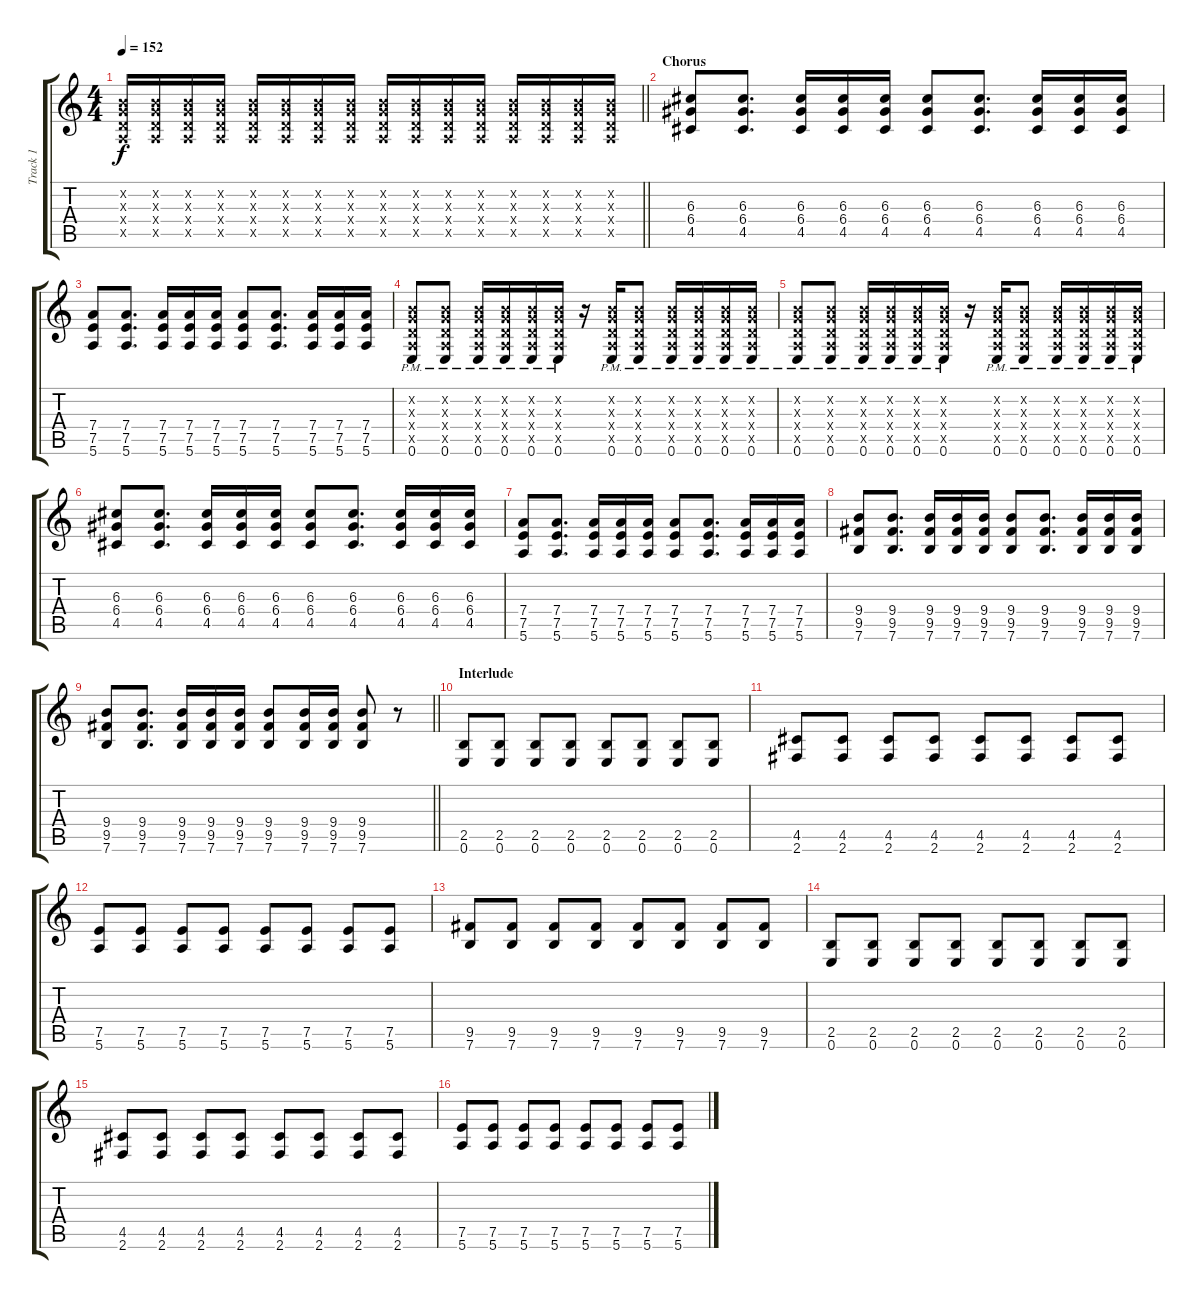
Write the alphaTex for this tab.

\track ("Track 1" "Track 1") {instrument distortionguitar}
\staff {score tabs}
\tuning (E4 B3 G3 D3 A2 E2) {hide}
\ts (4 4)
\tempo 152
\clef g2
\barLineRight lightlight
\ks c
(0.2{x} 0.3{x} 0.4{x} 0.5{x}).16{dy f} (0.2{x} 0.3{x} 0.4{x} 0.5{x}).16 (0.2{x} 0.3{x} 0.4{x} 0.5{x}).16 (0.2{x} 0.3{x} 0.4{x} 0.5{x}).16 (0.2{x} 0.3{x} 0.4{x} 0.5{x}).16 (0.2{x} 0.3{x} 0.4{x} 0.5{x}).16 (0.2{x} 0.3{x} 0.4{x} 0.5{x}).16 (0.2{x} 0.3{x} 0.4{x} 0.5{x}).16 (0.2{x} 0.3{x} 0.4{x} 0.5{x}).16 (0.2{x} 0.3{x} 0.4{x} 0.5{x}).16 (0.2{x} 0.3{x} 0.4{x} 0.5{x}).16 (0.2{x} 0.3{x} 0.4{x} 0.5{x}).16 (0.2{x} 0.3{x} 0.4{x} 0.5{x}).16 (0.2{x} 0.3{x} 0.4{x} 0.5{x}).16 (0.2{x} 0.3{x} 0.4{x} 0.5{x}).16 (0.2{x} 0.3{x} 0.4{x} 0.5{x}).16 |
\section ("" "Chorus")
(6.3 6.4 4.5).8 (6.3 6.4 4.5).8{d} (6.3 6.4 4.5).16 (6.3 6.4 4.5).16 (6.3 6.4 4.5).16 (6.3 6.4 4.5).8 (6.3 6.4 4.5).8{d} (6.3 6.4 4.5).16 (6.3 6.4 4.5).16 (6.3 6.4 4.5).16 |
(7.4 7.5 5.6).8 (7.4 7.5 5.6).8{d} (7.4 7.5 5.6).16 (7.4 7.5 5.6).16 (7.4 7.5 5.6).16 (7.4 7.5 5.6).8 (7.4 7.5 5.6).8{d} (7.4 7.5 5.6).16 (7.4 7.5 5.6).16 (7.4 7.5 5.6).16 |
(0.2{x} 0.3{x} 0.4{x} 0.5{x} 0.6{pm}).8 (0.2{x} 0.3{x} 0.4{x} 0.5{x} 0.6{pm}).8 (0.2{x} 0.3{x} 0.4{x} 0.5{x} 0.6{pm}).16 (0.2{x} 0.3{x} 0.4{x} 0.5{x} 0.6{pm}).16 (0.2{x} 0.3{x} 0.4{x} 0.5{x} 0.6{pm}).16 (0.2{x} 0.3{x} 0.4{x} 0.5{x} 0.6{pm}).16 r.16 (0.2{x} 0.3{x} 0.4{x} 0.5{x} 0.6{pm}).16 (0.2{x} 0.3{x} 0.4{x} 0.5{x} 0.6{pm}).8 (0.2{x} 0.3{x} 0.4{x} 0.5{x} 0.6{pm}).16 (0.2{x} 0.3{x} 0.4{x} 0.5{x} 0.6{pm}).16 (0.2{x} 0.3{x} 0.4{x} 0.5{x} 0.6{pm}).16 (0.2{x} 0.3{x} 0.4{x} 0.5{x} 0.6{pm}).16 |
(0.2{x} 0.3{x} 0.4{x} 0.5{x} 0.6{pm}).8 (0.2{x} 0.3{x} 0.4{x} 0.5{x} 0.6{pm}).8 (0.2{x} 0.3{x} 0.4{x} 0.5{x} 0.6{pm}).16 (0.2{x} 0.3{x} 0.4{x} 0.5{x} 0.6{pm}).16 (0.2{x} 0.3{x} 0.4{x} 0.5{x} 0.6{pm}).16 (0.2{x} 0.3{x} 0.4{x} 0.5{x} 0.6{pm}).16 r.16 (0.2{x} 0.3{x} 0.4{x} 0.5{x} 0.6{pm}).16 (0.2{x} 0.3{x} 0.4{x} 0.5{x} 0.6{pm}).8 (0.2{x} 0.3{x} 0.4{x} 0.5{x} 0.6{pm}).16 (0.2{x} 0.3{x} 0.4{x} 0.5{x} 0.6{pm}).16 (0.2{x} 0.3{x} 0.4{x} 0.5{x} 0.6{pm}).16 (0.2{x} 0.3{x} 0.4{x} 0.5{x} 0.6{pm}).16 |
(6.3 6.4 4.5).8 (6.3 6.4 4.5).8{d} (6.3 6.4 4.5).16 (6.3 6.4 4.5).16 (6.3 6.4 4.5).16 (6.3 6.4 4.5).8 (6.3 6.4 4.5).8{d} (6.3 6.4 4.5).16 (6.3 6.4 4.5).16 (6.3 6.4 4.5).16 |
(7.4 7.5 5.6).8 (7.4 7.5 5.6).8{d} (7.4 7.5 5.6).16 (7.4 7.5 5.6).16 (7.4 7.5 5.6).16 (7.4 7.5 5.6).8 (7.4 7.5 5.6).8{d} (7.4 7.5 5.6).16 (7.4 7.5 5.6).16 (7.4 7.5 5.6).16 |
(9.4 9.5 7.6).8 (9.4 9.5 7.6).8{d} (9.4 9.5 7.6).16 (9.4 9.5 7.6).16 (9.4 9.5 7.6).16 (9.4 9.5 7.6).8 (9.4 9.5 7.6).8{d} (9.4 9.5 7.6).16 (9.4 9.5 7.6).16 (9.4 9.5 7.6).16 |
\barLineRight lightlight
(9.4 9.5 7.6).8 (9.4 9.5 7.6).8{d} (9.4 9.5 7.6).16 (9.4 9.5 7.6).16 (9.4 9.5 7.6).16 (9.4 9.5 7.6).8 (9.4 9.5 7.6).16 (9.4 9.5 7.6).16 (9.4 9.5 7.6).8 r.8 |
\section ("" "Interlude")
(2.5 0.6).8 (2.5 0.6).8 (2.5 0.6).8 (2.5 0.6).8 (2.5 0.6).8 (2.5 0.6).8 (2.5 0.6).8 (2.5 0.6).8 |
(4.5 2.6).8 (4.5 2.6).8 (4.5 2.6).8 (4.5 2.6).8 (4.5 2.6).8 (4.5 2.6).8 (4.5 2.6).8 (4.5 2.6).8 |
(7.5 5.6).8 (7.5 5.6).8 (7.5 5.6).8 (7.5 5.6).8 (7.5 5.6).8 (7.5 5.6).8 (7.5 5.6).8 (7.5 5.6).8 |
(9.5 7.6).8 (9.5 7.6).8 (9.5 7.6).8 (9.5 7.6).8 (9.5 7.6).8 (9.5 7.6).8 (9.5 7.6).8 (9.5 7.6).8 |
(2.5 0.6).8 (2.5 0.6).8 (2.5 0.6).8 (2.5 0.6).8 (2.5 0.6).8 (2.5 0.6).8 (2.5 0.6).8 (2.5 0.6).8 |
(4.5 2.6).8 (4.5 2.6).8 (4.5 2.6).8 (4.5 2.6).8 (4.5 2.6).8 (4.5 2.6).8 (4.5 2.6).8 (4.5 2.6).8 |
(7.5 5.6).8 (7.5 5.6).8 (7.5 5.6).8 (7.5 5.6).8 (7.5 5.6).8 (7.5 5.6).8 (7.5 5.6).8 (7.5 5.6).8
